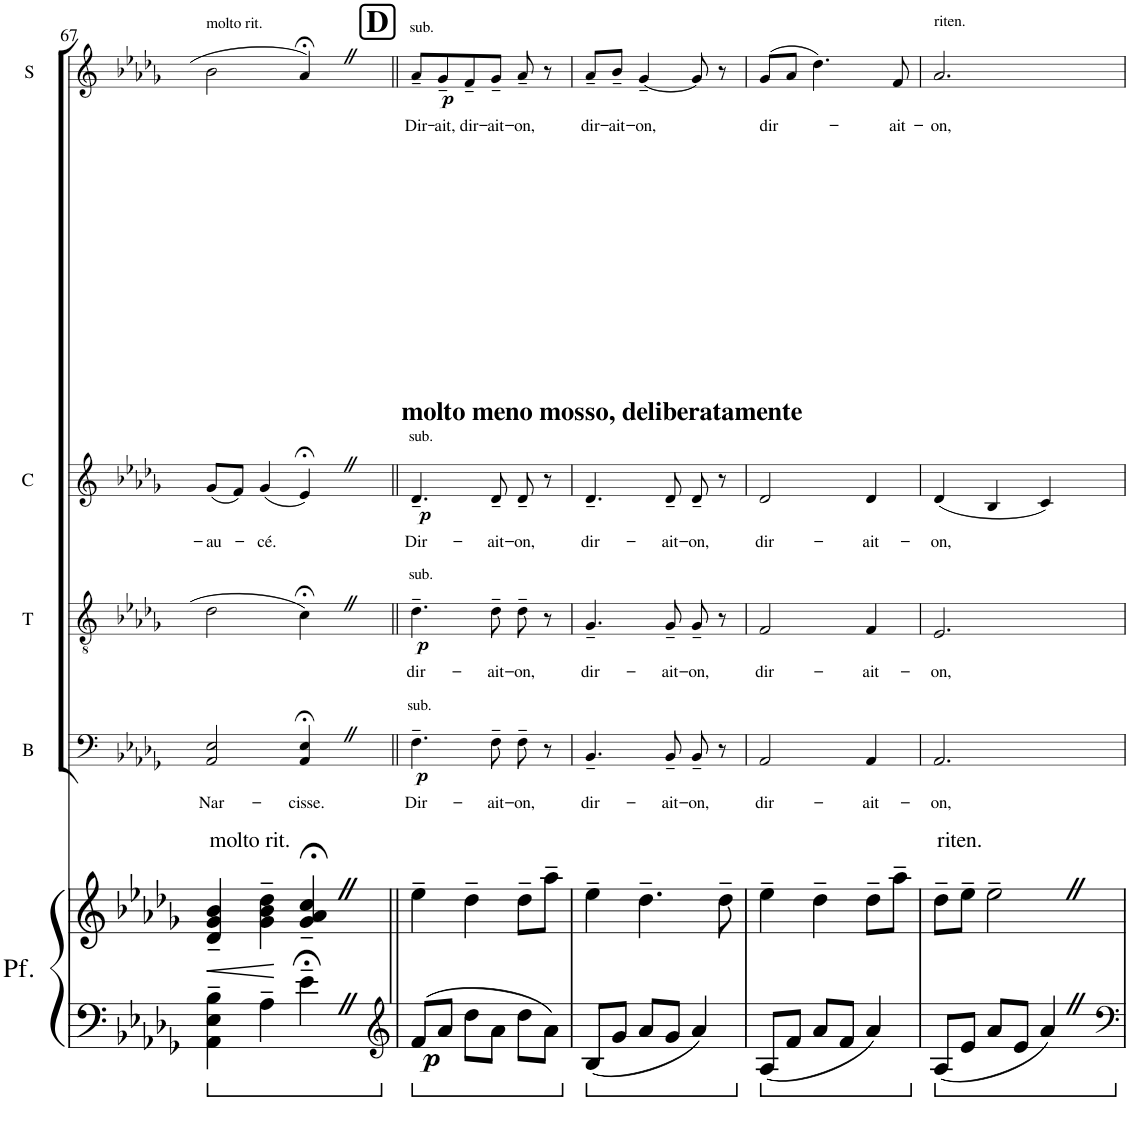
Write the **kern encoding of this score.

**kern	**kern	**dynam	**kern	**text	**dynam	**kern	**text	**dynam	**kern	**text	**dynam	**kern	**text	**dynam
*part5	*part5	*part5	*part4	*part4	*part4	*part3	*part3	*part3	*part2	*part2	*part2	*part1	*part1	*part1
*staff6	*staff5	*staff5/6	*staff4	*staff4	*staff4	*staff3	*staff3	*staff3	*staff2	*staff2	*staff2	*staff1	*staff1	*staff1
*I"Piano	*	*	*I"Bassi	*	*	*I"Tenori	*	*	*I"Contralti	*	*	*I"Soprani	*	*
*	*	*	*I'B	*	*	*I'T	*	*	*I'C	*	*	*I'S	*	*
!!LO:PB:g=z
*clefF4	*clefG2	*	*clefF4	*	*	*clefGv2	*	*	*clefG2	*	*	*clefG2	*	*
*	*	*	*	*	*	*	*	*	*	*	*	*Trd1c2	*	*
*k[b-e-a-d-g-]	*k[b-e-a-d-g-]	*	*k[b-e-a-d-g-]	*	*	*k[b-e-a-d-g-]	*	*	*k[b-e-a-d-g-]	*	*	*k[b-e-a-d-g-]	*	*
*D-:	*D-:	*	*D-:	*	*	*D-:	*	*	*D-:	*	*	*D-:	*	*
*M3/4	*M3/4	*	*M3/4	*	*	*M3/4	*	*	*M3/4	*	*	*M3/4	*	*
=67	=67	=67	=67	=67	=67	=67	=67	=67	=67	=67	=67	=67	=67	=67
!	!	!	!	!	!	!	!	!	!	!	!	!LO:TX:a:t=molto rit.	!	!
!	!LO:TX:a:t=molto rit.	!	!	!	!	!	!	!	!	!	!	!	!	!
!	!	!	!	!LO:LY:b	!	!	!	!	!	!LO:LY:b	!	!	!	!
4AA-\~ 4E-\~ 4B-\~	4d-/~ 4g-/~ 4b-/~	.	2AA-/ 2E-/	Nar-	.	2d-\	.	.	(8g-/L	-au-	.	2b-\	.	.
.	.	.	.	.	.	.	.	.	8f/J)	.	.	.	.	.
!	!	!	!	!	!	!	!	!	!	!LO:LY:b	!	!	!	!
4A-~\	4g-\~ 4b-\~ 4dd-\~	.	.	.	.	.	.	.	(4g-/	-cé.	.	.	.	.
!	!	!	!	!LO:LY:b	!	!	!	!	!	!	!	!	!	!
4e-;<~Z\	4g-/;<~Z 4a-/;<~Z 4cc/;<~Z	.	4AA-/;<Z 4E-/;<Z	-cisse.	.	4c;<Z\	.	.	4e-;<Z/)	.	.	4a-;<Z/	.	.
=68||	=68||	=68||	=68||	=68||	=68||	=68||	=68||	=68||	=68||	=68||	=68||	=68||	=68||	=68||
!!LO:REH:place=s1:a:B:cj:fs=14:t=D
*clefG2	*	*	*	*	*	*	*	*	*	*	*	*	*	*
!	!	!	!	!	!	!	!	!	!	!	!	!LO:TX:a:t=sub.	!	!
!	!	!	!	!	!	!	!	!	!	!	!	!LO:TX:b:B:t=molto meno mosso, deliberatamente	!	!
!	!	!	!	!	!	!	!	!	!LO:TX:a:t=sub.	!	!	!	!	!
!	!	!	!	!	!	!LO:TX:a:t=sub.	!	!	!	!	!	!	!	!
!	!	!	!LO:TX:a:t=sub.	!	!	!	!	!	!	!	!	!	!	!
!	!	!LO:DY:b=2	!	!LO:LY:b	!LO:DY:b	!	!LO:LY:b	!LO:DY:b	!	!LO:LY:b	!LO:DY:b	!	!LO:LY:b	!
8f/L	4ee-~\	p	4.F~\	Dir-	p	4.d-~\	dir-	p	4.d-~/	Dir-	p	8a-~/L	Dir-	.
!	!	!	!	!	!	!	!	!	!	!	!	!	!LO:LY:b	!LO:DY:b
8a-/J	.	.	.	.	.	.	.	.	.	.	.	8g-~/	-ait,	p
!	!	!	!	!	!	!	!	!	!	!	!	!	!LO:LY:b	!
8dd-\L	4dd-~\	.	.	.	.	.	.	.	.	.	.	8f~/	dir-	.
!	!	!	!	!LO:LY:b	!	!	!LO:LY:b	!	!	!LO:LY:b	!	!	!LO:LY:b	!
8a-\J	.	.	8F~\	-ait-	.	8d-~\	-ait-	.	8d-~/	-ait-	.	8g-~/J	-ait-	.
!	!	!	!	!LO:LY:b	!	!	!LO:LY:b	!	!	!LO:LY:b	!	!	!LO:LY:b	!
8dd-\L	8dd-~\L	.	8F~\	-on,	.	8d-~\	-on,	.	8d-~/	-on,	.	8a-~/	-on,	.
8a-\J	8aa-~\J	.	8r	.	.	8r	.	.	8r	.	.	8r	.	.
=69	=69	=69	=69	=69	=69	=69	=69	=69	=69	=69	=69	=69	=69	=69
!	!	!	!	!LO:LY:b	!	!	!LO:LY:b	!	!	!LO:LY:b	!	!	!LO:LY:b	!
8B-/L	4ee-~\	.	4.BB-~/	dir-	.	4.G-~/	dir-	.	4.d-~/	dir-	.	8a-~/L	dir-	.
!	!	!	!	!	!	!	!	!	!	!	!	!	!LO:LY:b	!
8g-/J	.	.	.	.	.	.	.	.	.	.	.	8b-~/J	-ait-	.
!	!	!	!	!	!	!	!	!	!	!	!	!	!LO:LY:b	!
8a-/L	4.dd-~\	.	.	.	.	.	.	.	.	.	.	[4g-~/	-on,	.
!	!	!	!	!LO:LY:b	!	!	!LO:LY:b	!	!	!LO:LY:b	!	!	!	!
8g-/J	.	.	8BB-~/	-ait-	.	8G-~/	-ait-	.	8d-~/	-ait-	.	.	.	.
!	!	!	!	!LO:LY:b	!	!	!LO:LY:b	!	!	!LO:LY:b	!	!	!	!
4a-/	.	.	8BB-~/	-on,	.	8G-~/	-on,	.	8d-~/	-on,	.	8g-/]	.	.
.	8dd-~\	.	8r	.	.	8r	.	.	8r	.	.	8r	.	.
=70	=70	=70	=70	=70	=70	=70	=70	=70	=70	=70	=70	=70	=70	=70
!	!	!	!	!LO:LY:b	!	!	!LO:LY:b	!	!	!LO:LY:b	!	!	!LO:LY:b	!
8A-/L	4ee-~\	.	2AA-/	dir-	.	2F/	dir-	.	2d-/	dir-	.	(8g-/L	dir-	.
8f/J	.	.	.	.	.	.	.	.	.	.	.	8a-/J	.	.
8a-/L	4dd-~\	.	.	.	.	.	.	.	.	.	.	4.dd-\)	.	.
8f/J	.	.	.	.	.	.	.	.	.	.	.	.	.	.
!	!	!	!	!LO:LY:b	!	!	!LO:LY:b	!	!	!LO:LY:b	!	!	!	!
4a-/	8dd-~\L	.	4AA-/	-ait-	.	4F/	-ait-	.	4d-/	-ait-	.	.	.	.
!	!	!	!	!	!	!	!	!	!	!	!	!	!LO:LY:b	!
.	8aa-~\J	.	.	.	.	.	.	.	.	.	.	8f/	-ait-	.
=71	=71	=71	=71	=71	=71	=71	=71	=71	=71	=71	=71	=71	=71	=71
!	!	!	!	!	!	!	!	!	!	!	!	!LO:TX:a:t=riten.	!	!
!	!LO:TX:a:t=riten.	!	!	!	!	!	!	!	!	!	!	!	!	!
!	!	!	!	!LO:LY:b	!	!	!LO:LY:b	!	!	!LO:LY:b	!	!	!LO:LY:b	!
8A-/L	8dd-~\L	.	2.AA-/	-on,	.	2.E-/	-on,	.	(4d-/	-on,	.	2.a-/	-on,	.
8e-/J	8ee-~\J	.	.	.	.	.	.	.	.	.	.	.	.	.
8a-/L	2ee-~Z\	.	.	.	.	.	.	.	4B-/	.	.	.	.	.
8e-/J	.	.	.	.	.	.	.	.	.	.	.	.	.	.
4a-Z/	.	.	.	.	.	.	.	.	4c/)	.	.	.	.	.
=	=	=	=	=	=	=	=	=	=	=	=	=	=	=
*-	*-	*-	*-	*-	*-	*-	*-	*-	*-	*-	*-	*-	*-	*-
